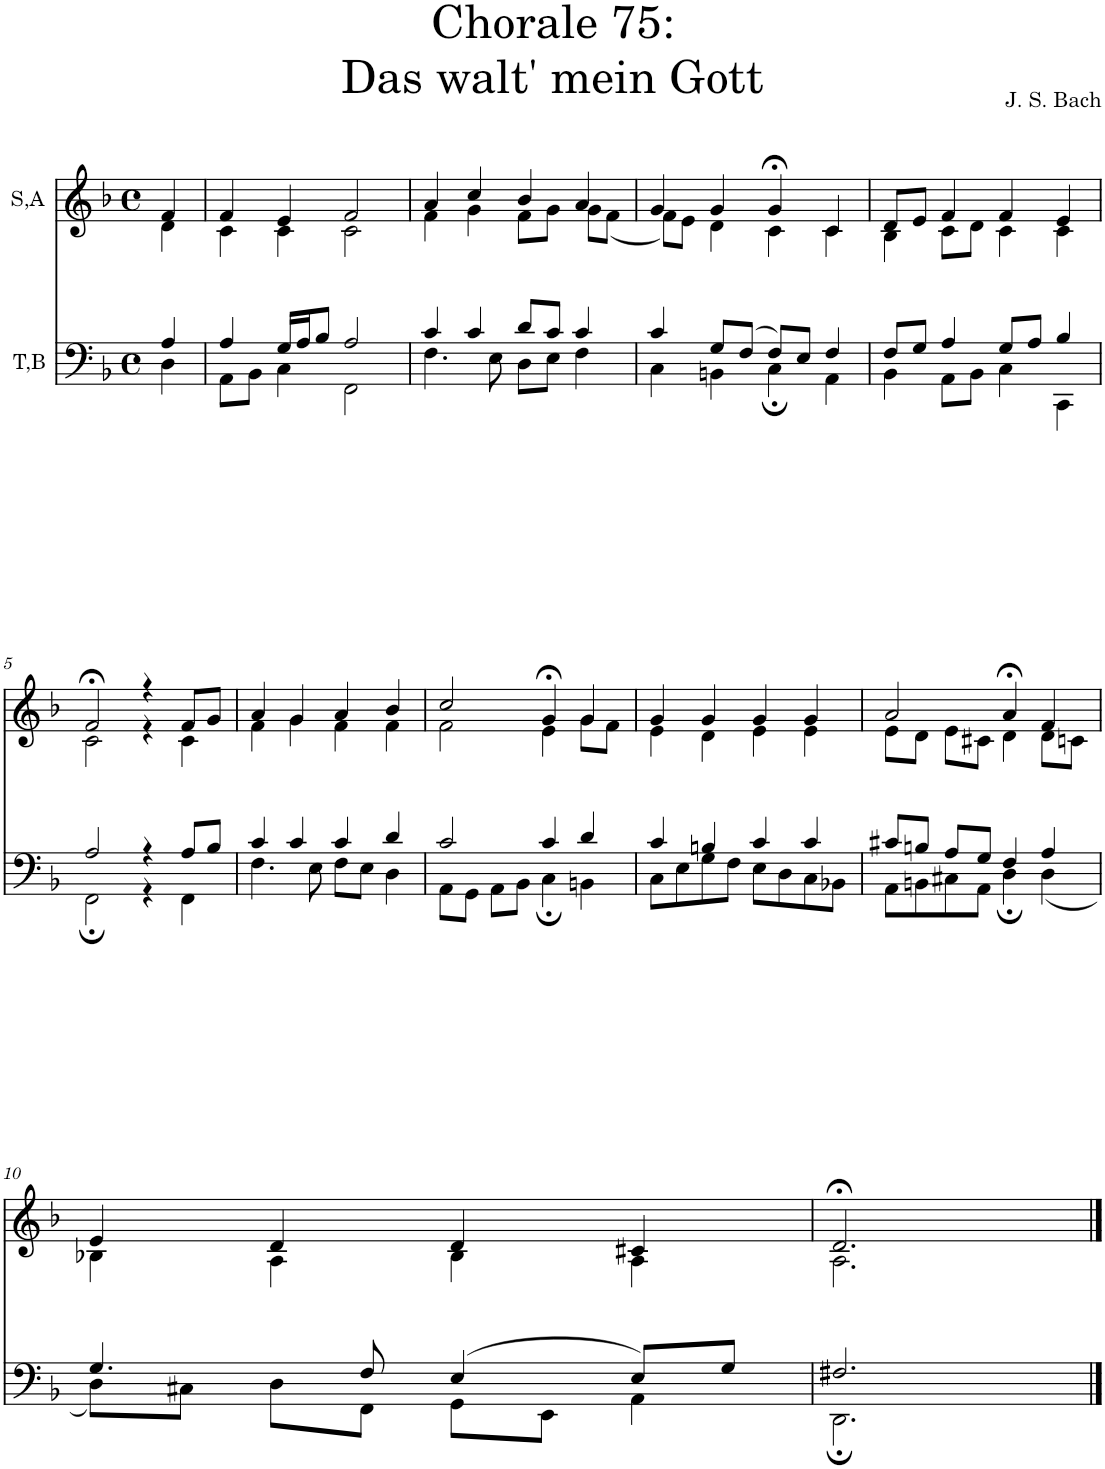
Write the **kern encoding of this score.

**kern	**kern
*part2	*part1
*staff2	*staff1
*I"T,B	*I"S,A
*clefF4	*clefG2
*k[b-]	*k[b-]
*M4/4	*M4/4
*met(c)	*met(c)
=	=
*^	*^
4A/	4D\	4f/	4d\
=1	=1	=1	=1
4A/	8AA\L	4f/	4c\
.	8BB-\J	.	.
16G/LL	4C\	4e/	4c\
16A/J	.	.	.
8B-/J	.	.	.
2A/	2FF\	2f/	2c\
=2	=2	=2	=2
4c/	4.F\	4a/	4f\
4c/	.	4cc/	4g\
.	8E\	.	.
8d/L	8D\L	4b-/	8f\L
8c/J	8E\J	.	8g\J
4c/	4F\	4a/	8g\L
.	.	.	(<8f\J
=3	=3	=3	=3
4c/	4C\	4g/	8f\L)
.	.	.	8e\J
8G/L	4BBn\	4g/	4d\
(>8F/J	.	.	.
8F/L)	4C;\	4g;</	4c\
8E/J	.	.	.
4F/	4AA\	4c/	4c\
=4	=4	=4	=4
8F/L	4BB-\	8d/L	4B-\
8G/J	.	8e/J	.
4A/	8AA\L	4f/	8c\L
.	8BB-\J	.	8d\J
8G/L	4C\	4f/	4c\
8A/J	.	.	.
4B-/	4CC\	4e/	4c\
!!LO:LB:g=z	!!
=5	=5	=5	=5
2A/	2FF;\	2f;</	2c\
4r	4r	4r	4r
8A/L	4FF\	8f/L	4c\
8B-/J	.	8g/J	.
=6	=6	=6	=6
4c/	4.F\	4a/	4f\
4c/	.	4g/	4g\
.	8E\	.	.
4c/	8F\L	4a/	4f\
.	8E\J	.	.
4d/	4D\	4b-/	4f\
=7	=7	=7	=7
2c/	8AA\L	2cc/	2f\
.	8GG\J	.	.
.	8AA\L	.	.
.	8BB-\J	.	.
4c/	4C;\	4g;</	4e\
4d/	4BBn\	4g/	8g\L
.	.	.	8f\J
=8	=8	=8	=8
4c/	8C\L	4g/	4e\
.	8E\	.	.
4Bn/	8G\	4g/	4d\
.	8F\J	.	.
4c/	8E\L	4g/	4e\
.	8D\	.	.
4c/	8C\	4g/	4e\
.	8BB-X\J	.	.
=9	=9	=9	=9
8c#X/L	8AA\L	2a/	8e\L
8Bn/J	8BBn\	.	8d\J
8A/L	8C#X\	.	8e\L
8G/J	8AA\J	.	8c#X\J
4F/	4D;\	4a;</	4d\
4A/	(<4D\	4f/	8d\L
.	.	.	8cn\J
!!LO:LB:g=z	!!
=10	=10	=10	=10
4.G/	8D\L)	4e/	4B-X\
.	8C#X\J	.	.
.	8D\L	4d/	4A\
8F/	8FF\J	.	.
(>4E/	8GG\L	4d/	4B-\
.	8EE\J	.	.
8E/L)	4AA\	4c#X/	4A\
8G/J	.	.	.
=11	=11	=11	=11
2.F#X/	2.DD;\	2.d;</	2.A\
*v	*v	*	*
*	*v	*v
==	==
*-	*-
